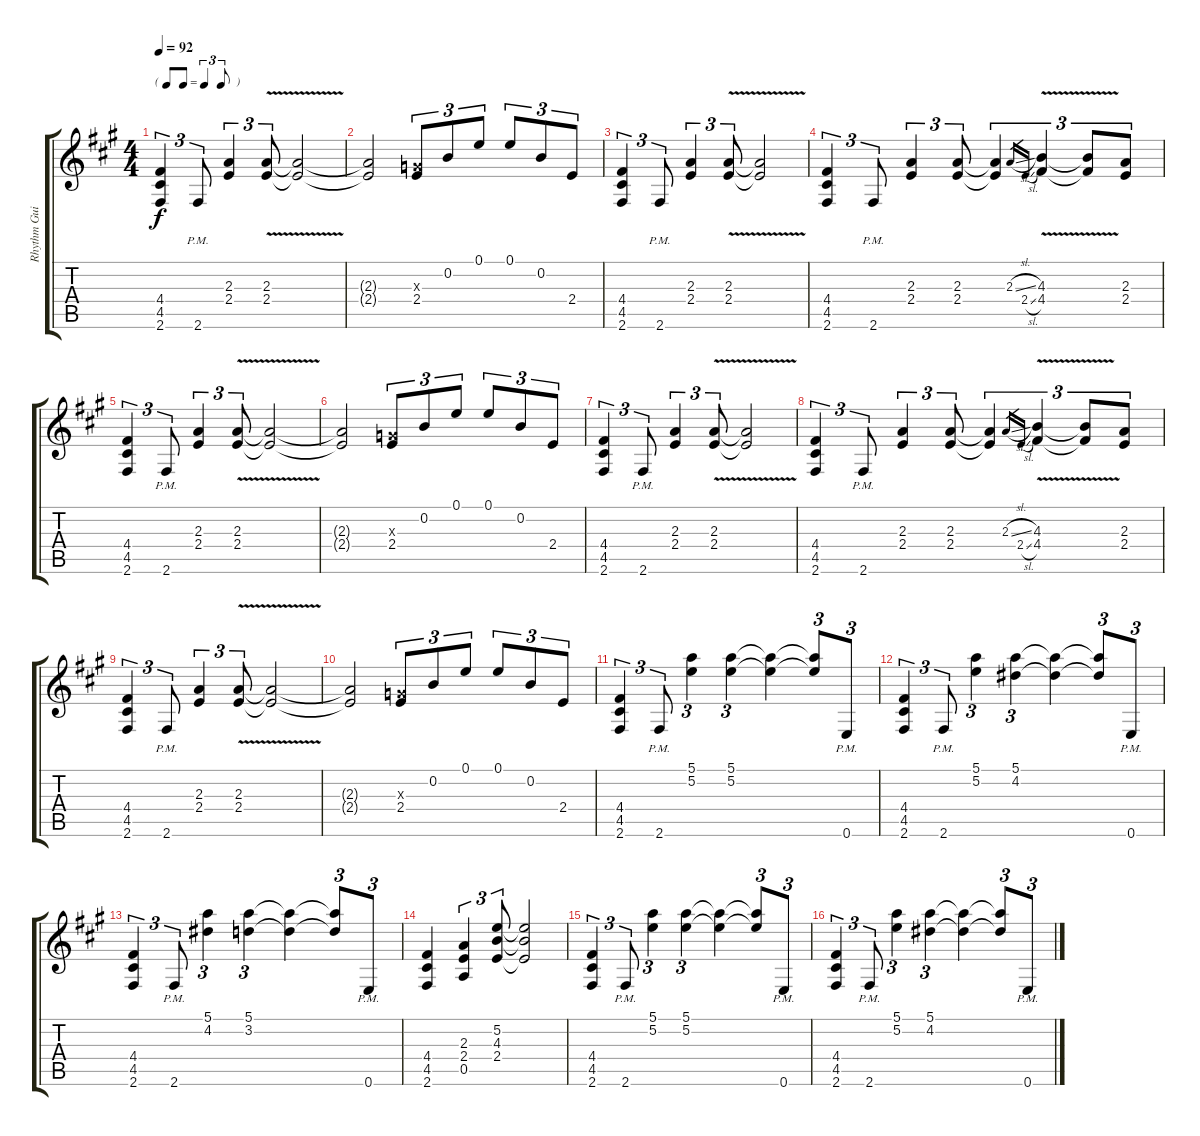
\track ("Rhythm Guitar" "Rhythm Gui") {instrument overdrivenguitar}
\staff {score tabs}
\tuning (E4 B3 G3 D3 A2 E2) {hide}
\ts (4 4)
\tf triplet8th
\tempo 92
\clef g2
\ks f#minor
(4.4 4.5 2.6).4{tu (3 2) dy f} 2.6{pm}.8{tu (3 2)} (2.3 2.4).4{tu (3 2)} (2.3{v} 2.4{v}).8{tu (3 2)} (2.3{t} 2.4{t}).2 |
(2.3{t} 2.4{t}).2 (0.3{x} 2.4).8{tu (3 2)} 0.2.8{tu (3 2)} 0.1.8{tu (3 2)} 0.1.8{tu (3 2)} 0.2.8{tu (3 2)} 2.4.8{tu (3 2)} |
(4.4 4.5 2.6).4{tu (3 2)} 2.6{pm}.8{tu (3 2)} (2.3 2.4).4{tu (3 2)} (2.3{v} 2.4{v}).8{tu (3 2)} (2.3{t} 2.4{t}).2 |
(4.4 4.5 2.6).4{tu (3 2)} 2.6{pm}.8{tu (3 2)} (2.3 2.4).4{tu (3 2)} (2.3 2.4).8{tu (3 2)} (2.3{t} 2.4{t}).4{tu (3 2)} 2.3{sl}.16{gr} 2.4{sl}.16{gr} (4.3{v} 4.4{v}).4{tu (3 2)} (4.3{t} 4.4{t}).8{tu (3 2)} (2.3 2.4).8{tu (3 2)} |
(4.4 4.5 2.6).4{tu (3 2)} 2.6{pm}.8{tu (3 2)} (2.3 2.4).4{tu (3 2)} (2.3{v} 2.4{v}).8{tu (3 2)} (2.3{t} 2.4{t}).2 |
(2.3{t} 2.4{t}).2 (0.3{x} 2.4).8{tu (3 2)} 0.2.8{tu (3 2)} 0.1.8{tu (3 2)} 0.1.8{tu (3 2)} 0.2.8{tu (3 2)} 2.4.8{tu (3 2)} |
(4.4 4.5 2.6).4{tu (3 2)} 2.6{pm}.8{tu (3 2)} (2.3 2.4).4{tu (3 2)} (2.3{v} 2.4{v}).8{tu (3 2)} (2.3{t} 2.4{t}).2 |
(4.4 4.5 2.6).4{tu (3 2)} 2.6{pm}.8{tu (3 2)} (2.3 2.4).4{tu (3 2)} (2.3 2.4).8{tu (3 2)} (2.3{t} 2.4{t}).4{tu (3 2)} 2.3{sl}.16{gr} 2.4{sl}.16{gr} (4.3{v} 4.4{v}).4{tu (3 2)} (4.3{t} 4.4{t}).8{tu (3 2)} (2.3 2.4).8{tu (3 2)} |
(4.4 4.5 2.6).4{tu (3 2)} 2.6{pm}.8{tu (3 2)} (2.3 2.4).4{tu (3 2)} (2.3{v} 2.4{v}).8{tu (3 2)} (2.3{t} 2.4{t}).2 |
(2.3{t} 2.4{t}).2 (0.3{x} 2.4).8{tu (3 2)} 0.2.8{tu (3 2)} 0.1.8{tu (3 2)} 0.1.8{tu (3 2)} 0.2.8{tu (3 2)} 2.4.8{tu (3 2)} |
(4.4 4.5 2.6).4{tu (3 2)} 2.6{pm}.8{tu (3 2)} (5.1 5.2).4{tu (3 2)} (5.1 5.2).4{tu (3 2)} (5.1{t} 5.2{t}).4 (5.1{t} 5.2{t}).8{tu (3 2)} 0.6{pm}.8{tu (3 2)} |
(4.4 4.5 2.6).4{tu (3 2)} 2.6{pm}.8{tu (3 2)} (5.1 5.2).4{tu (3 2)} (5.1 4.2).4{tu (3 2)} (5.1{t} 4.2{t}).4 (5.1{t} 4.2{t}).8{tu (3 2)} 0.6{pm}.8{tu (3 2)} |
(4.4 4.5 2.6).4{tu (3 2)} 2.6{pm}.8{tu (3 2)} (5.1 4.2).4{tu (3 2)} (5.1 3.2).4{tu (3 2)} (5.1{t} 3.2{t}).4 (5.1{t} 3.2{t}).8{tu (3 2)} 0.6{pm}.8{tu (3 2)} |
(4.4 4.5 2.6).4 (2.3 2.4 0.5).4{tu (3 2)} (5.2 4.3 2.4).8{tu (3 2)} (5.2{t} 4.3{t} 2.4{t}).2 |
(4.4 4.5 2.6).4{tu (3 2)} 2.6{pm}.8{tu (3 2)} (5.1 5.2).4{tu (3 2)} (5.1 5.2).4{tu (3 2)} (5.1{t} 5.2{t}).4 (5.1{t} 5.2{t}).8{tu (3 2)} 0.6{pm}.8{tu (3 2)} |
(4.4 4.5 2.6).4{tu (3 2)} 2.6{pm}.8{tu (3 2)} (5.1 5.2).4{tu (3 2)} (5.1 4.2).4{tu (3 2)} (5.1{t} 4.2{t}).4 (5.1{t} 4.2{t}).8{tu (3 2)} 0.6{pm}.8{tu (3 2)}
